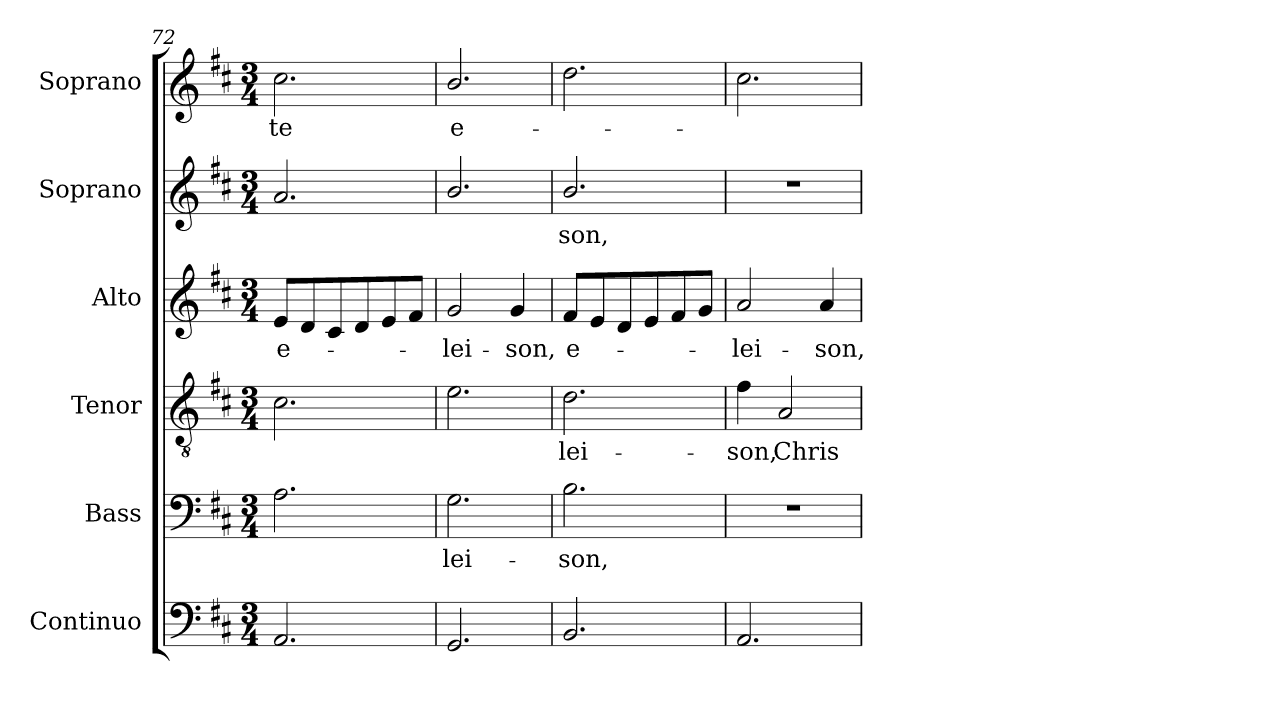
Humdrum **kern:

**kern	**kern	**text	**kern	**text	**kern	**text	**kern	**text	**kern	**text
*part6	*part5	*part5	*part4	*part4	*part3	*part3	*part2	*part2	*part1	*part1
*staff6	*staff5	*staff5	*staff4	*staff4	*staff3	*staff3	*staff2	*staff2	*staff1	*staff1
*I"Continuo	*I"Bass	*	*I"Tenor	*	*I"Alto	*	*I"Soprano	*	*I"Soprano	*
*I'Cont.	*I'B.	*	*I'T.	*	*I'A.	*	*I'S.	*	*I'S.	*
*clefF4	*clefF4	*	*clefGv2	*	*clefG2	*	*clefG2	*	*clefG2	*
*	*	*	*ITrd7c12	*	*	*	*	*	*	*
*k[f#c#]	*k[f#c#]	*	*k[f#c#]	*	*k[f#c#]	*	*k[f#c#]	*	*k[f#c#]	*
*D:	*D:	*	*D:	*	*D:	*	*D:	*	*D:	*
*M3/4	*M3/4	*	*M3/4	*	*M3/4	*	*M3/4	*	*M3/4	*
=72	=72	=72	=72	=72	=72	=72	=72	=72	=72	=72
!	!	!	!	!	!	!LO:LY:b:color=#000000	!	!	!	!
!	!	!	!	!	!	!	!	!	!	!LO:LY:b:color=#000000
2.AAi/	2.Ai\	.	2.C#i\	.	8ei/L	e-	2.ai/	.	2.cc#i\	-te
.	.	.	.	.	8di/	.	.	.	.	.
.	.	.	.	.	8c#i/	.	.	.	.	.
.	.	.	.	.	8di/	.	.	.	.	.
.	.	.	.	.	8ei/	.	.	.	.	.
.	.	.	.	.	8f#i/J	.	.	.	.	.
=73	=73	=73	=73	=73	=73	=73	=73	=73	=73	=73
!	!	!LO:LY:b:color=#000000	!	!	!	!	!	!	!	!
!	!	!	!	!	!	!LO:LY:b:color=#000000	!	!	!	!
!	!	!	!	!	!	!	!	!	!	!LO:LY:b:color=#000000
2.GGi/	2.Gi\	-lei-	2.Ei\	.	2gi/	-lei-	2.bi/	.	2.bi/	e-
!	!	!	!	!	!	!LO:LY:b:color=#000000	!	!	!	!
.	.	.	.	.	4gi/	-son,	.	.	.	.
=74	=74	=74	=74	=74	=74	=74	=74	=74	=74	=74
!	!	!LO:LY:b:color=#000000	!	!	!	!	!	!	!	!
!	!	!	!	!LO:LY:b:color=#000000	!	!	!	!	!	!
!	!	!	!	!	!	!LO:LY:b:color=#000000	!	!	!	!
!	!	!	!	!	!	!	!	!LO:LY:b:color=#000000	!	!
2.BBi/	2.Bi\	-son,	2.Di\	-lei-	8f#i/L	e-	2.bi/	-son,	2.ddi\	.
.	.	.	.	.	8ei/	.	.	.	.	.
.	.	.	.	.	8di/	.	.	.	.	.
.	.	.	.	.	8ei/	.	.	.	.	.
.	.	.	.	.	8f#i/	.	.	.	.	.
.	.	.	.	.	8gi/J	.	.	.	.	.
=75	=75	=75	=75	=75	=75	=75	=75	=75	=75	=75
!	!LO:N:vis=1	!	!	!	!	!	!	!	!	!
!	!	!	!	!LO:LY:b:color=#000000	!	!	!	!	!	!
!	!	!	!	!	!	!LO:LY:b:color=#000000	!LO:N:vis=1	!	!	!
2.AAi/	2.r	.	4F#i\	-son,	2ai/	-lei-	2.r	.	2.cc#i\	.
!	!	!	!	!LO:LY:b:color=#000000	!	!	!	!	!	!
.	.	.	2AAi/	Chris-	.	.	.	.	.	.
!	!	!	!	!	!	!LO:LY:b:color=#000000	!	!	!	!
.	.	.	.	.	4ai/	-son,	.	.	.	.
=	=	=	=	=	=	=	=	=	=	=
*-	*-	*-	*-	*-	*-	*-	*-	*-	*-	*-
